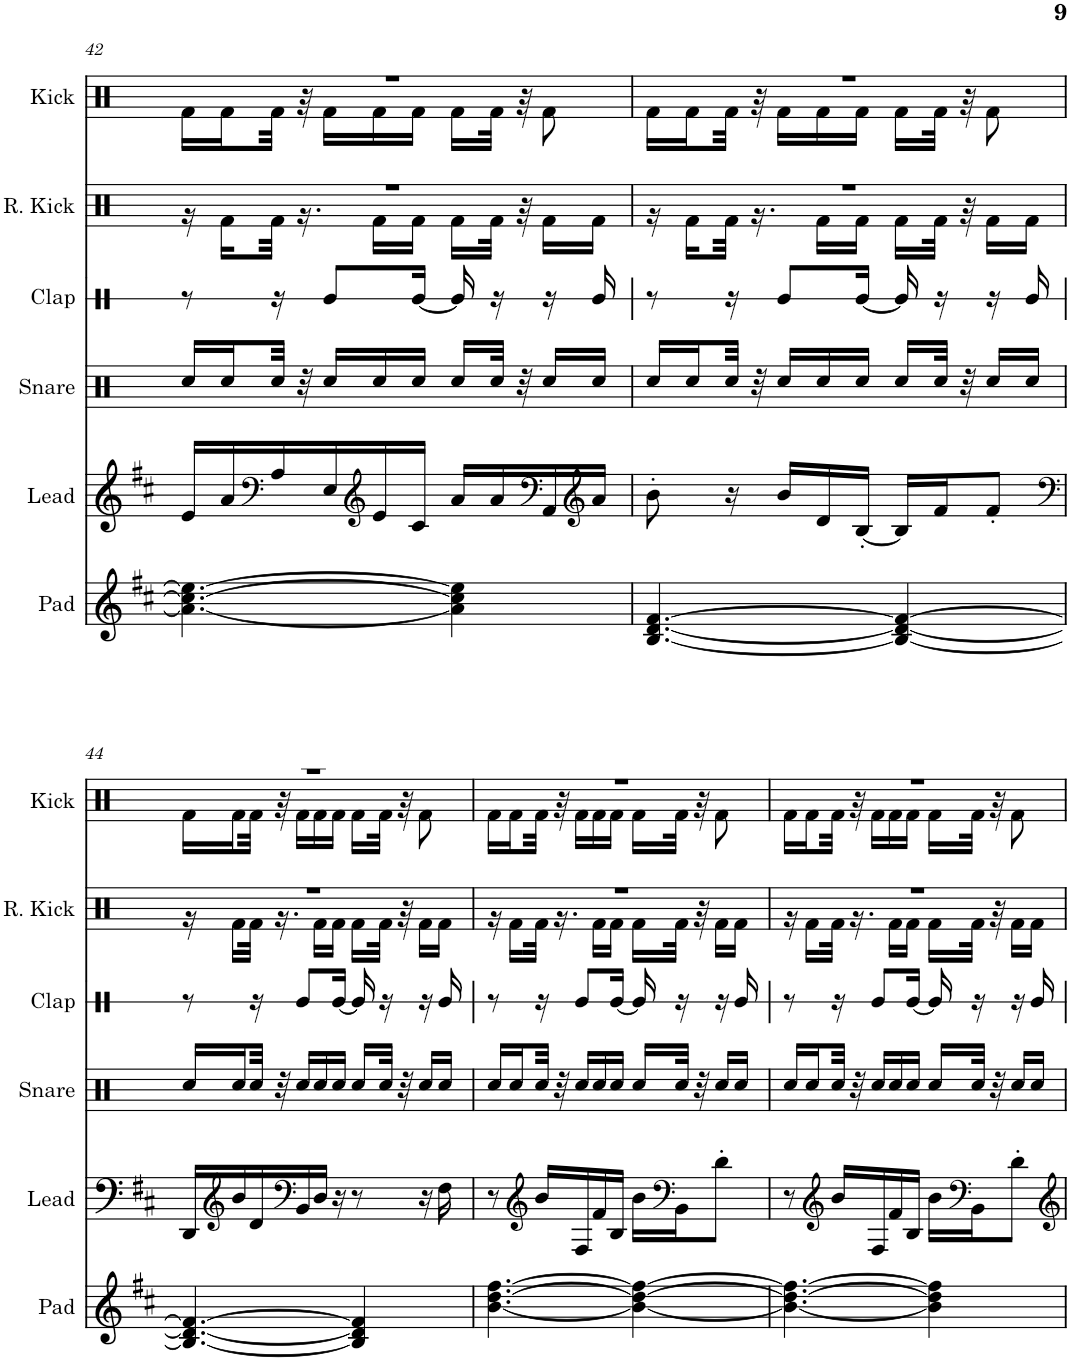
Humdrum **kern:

**kern	**kern	**kern	**kern	**kern	**kern
*part6	*part5	*part4	*part3	*part2	*part1
*staff6	*staff5	*staff4	*staff3	*staff2	*staff1
*I"Pad	*I"Lead	*I"Snare	*I"Clap	*I"Reverb Kick	*I"Kick
*I'Pad	*I'Lead	*I'Snare	*I'Clap	*I'R. Kick	*I'Kick
!!LO:PB:g=z
*clefG2	*clefG2	*clefX	*clefX	*clefX	*clefX
*k[f#c#]	*k[f#c#]	*k[f#c#]	*k[f#c#]	*k[f#c#]	*k[f#c#]
*M5/8	*M5/8	*M5/8	*M5/8	*M5/8	*M5/8
=42	=42	=42	=42	=42	=42
*	*	*	*	*^	*^
4.a\_ 4.cc#\_ 4.ee\_	16e/LL	16Rcc/LL	8r	8%5r	16r	8%5r	16Rf\LL
.	16a/	16Rcc/	.	.	16Rf\LL	.	16Rf\
*	*clefF4	*	*	*	*	*	*
.	16A/	32Rcc/JJk	16r	.	32Rf\JJk	.	32Rf\JJk
.	.	32r	.	.	16.r	.	32r
.	16E/	16Rcc/LL	8Re/L	.	.	.	16Rf\LL
*	*clefG2	*	*	*	*	*	*
.	16e/	16Rcc/	.	.	16Rf\LL	.	16Rf\
.	16c#/JJ	16Rcc/JJ	[16Re/Jk	.	16Rf\JJ	.	16Rf\JJ
4a\] 4cc#\] 4ee\]	16a/LL	16Rcc/LL	16Re/]	.	16Rf\LL	.	16Rf\LL
.	16a/	32Rcc/JJk	16r	.	32Rf\JJk	.	32Rf\JJk
.	.	32r	.	.	32r	.	32r
*	*clefF4	*	*	*	*	*	*
.	16AA/	16Rcc/LL	16r	.	16Rf\LL	.	8Rf\
*	*clefG2	*	*	*	*	*	*
.	16a/JJ	16Rcc/JJ	16Re/	.	16Rf\JJ	.	.
=43	=43	=43	=43	=43	=43	=43	=43
[4.B/ [4.d/ [4.f#/	8b'\	16Rcc/LL	8r	8%5r	16r	8%5r	16Rf\LL
.	.	16Rcc/	.	.	16Rf\LL	.	16Rf\
.	16r	32Rcc/JJk	16r	.	32Rf\JJk	.	32Rf\JJk
.	.	32r	.	.	16.r	.	32r
.	16b/LL	16Rcc/LL	8Re/L	.	.	.	16Rf\LL
.	16d/	16Rcc/	.	.	16Rf\LL	.	16Rf\
.	[16B'/JJ	16Rcc/JJ	[16Re/Jk	.	16Rf\JJ	.	16Rf\JJ
4B/_ 4d/_ 4f#/_	16B/LL]	16Rcc/LL	16Re/]	.	16Rf\LL	.	16Rf\LL
.	16f#/J	32Rcc/JJk	16r	.	32Rf\JJk	.	32Rf\JJk
.	.	32r	.	.	32r	.	32r
.	8f#'/J	16Rcc/LL	16r	.	16Rf\LL	.	8Rf\
.	.	16Rcc/JJ	16Re/	.	16Rf\JJ	.	.
!!LO:LB:g=z	!!
=44	=44	=44	=44	=44	=44	=44	=44
*	*clefF4	*	*	*	*	*	*
4.B/_ 4.d/_ 4.f#/_	16DD/LL	16Rcc/LL	8r	8%5r	16r	8%5r	16Rf\LL
*	*clefG2	*	*	*	*	*	*
.	16b/	16Rcc/	.	.	16Rf\LL	.	16Rf\
.	16d/	32Rcc/JJk	16r	.	32Rf\JJk	.	32Rf\JJk
.	.	32r	.	.	16.r	.	32r
*	*clefF4	*	*	*	*	*	*
.	16BB/	16Rcc/LL	8Re/L	.	.	.	16Rf\LL
.	16D/JJ	16Rcc/	.	.	16Rf\LL	.	16Rf\
.	16r	16Rcc/JJ	[16Re/Jk	.	16Rf\JJ	.	16Rf\JJ
4B/] 4d/] 4f#/]	8r	16Rcc/LL	16Re/]	.	16Rf\LL	.	16Rf\LL
.	.	32Rcc/JJk	16r	.	32Rf\JJk	.	32Rf\JJk
.	.	32r	.	.	32r	.	32r
.	16r	16Rcc/LL	16r	.	16Rf\LL	.	8Rf\
.	16F#\	16Rcc/JJ	16Re/	.	16Rf\JJ	.	.
=45	=45	=45	=45	=45	=45	=45	=45
[4.b\ [4.dd\ [4.ff#\	8r	16Rcc/LL	8r	8%5r	16r	8%5r	16Rf\LL
.	.	16Rcc/	.	.	16Rf\LL	.	16Rf\
*	*clefG2	*	*	*	*	*	*
.	16b/LL	32Rcc/JJk	16r	.	32Rf\JJk	.	32Rf\JJk
.	.	32r	.	.	16.r	.	32r
.	16F#/	16Rcc/LL	8Re/L	.	.	.	16Rf\LL
.	16f#/	16Rcc/	.	.	16Rf\LL	.	16Rf\
.	16B/JJ	16Rcc/JJ	[16Re/Jk	.	16Rf\JJ	.	16Rf\JJ
4b\_ 4dd\_ 4ff#\_	16b\LL	16Rcc/LL	16Re/]	.	16Rf\LL	.	16Rf\LL
*	*clefF4	*	*	*	*	*	*
.	16BB\J	32Rcc/JJk	16r	.	32Rf\JJk	.	32Rf\JJk
.	.	32r	.	.	32r	.	32r
.	8d'\J	16Rcc/LL	16r	.	16Rf\LL	.	8Rf\
.	.	16Rcc/JJ	16Re/	.	16Rf\JJ	.	.
=46	=46	=46	=46	=46	=46	=46	=46
4.b\_ 4.dd\_ 4.ff#\_	8r	16Rcc/LL	8r	8%5r	16r	8%5r	16Rf\LL
.	.	16Rcc/	.	.	16Rf\LL	.	16Rf\
*	*clefG2	*	*	*	*	*	*
.	16b/LL	32Rcc/JJk	16r	.	32Rf\JJk	.	32Rf\JJk
.	.	32r	.	.	16.r	.	32r
.	16F#/	16Rcc/LL	8Re/L	.	.	.	16Rf\LL
.	16f#/	16Rcc/	.	.	16Rf\LL	.	16Rf\
.	16B/JJ	16Rcc/JJ	[16Re/Jk	.	16Rf\JJ	.	16Rf\JJ
4b\] 4dd\] 4ff#\]	16b\LL	16Rcc/LL	16Re/]	.	16Rf\LL	.	16Rf\LL
*	*clefF4	*	*	*	*	*	*
.	16BB\J	32Rcc/JJk	16r	.	32Rf\JJk	.	32Rf\JJk
.	.	32r	.	.	32r	.	32r
.	8d'\J	16Rcc/LL	16r	.	16Rf\LL	.	8Rf\
.	.	16Rcc/JJ	16Re/	.	16Rf\JJ	.	.
*	*	*	*	*v	*v	*	*
*	*	*	*	*	*v	*v
=	=	=	=	=	=
*-	*-	*-	*-	*-	*-
